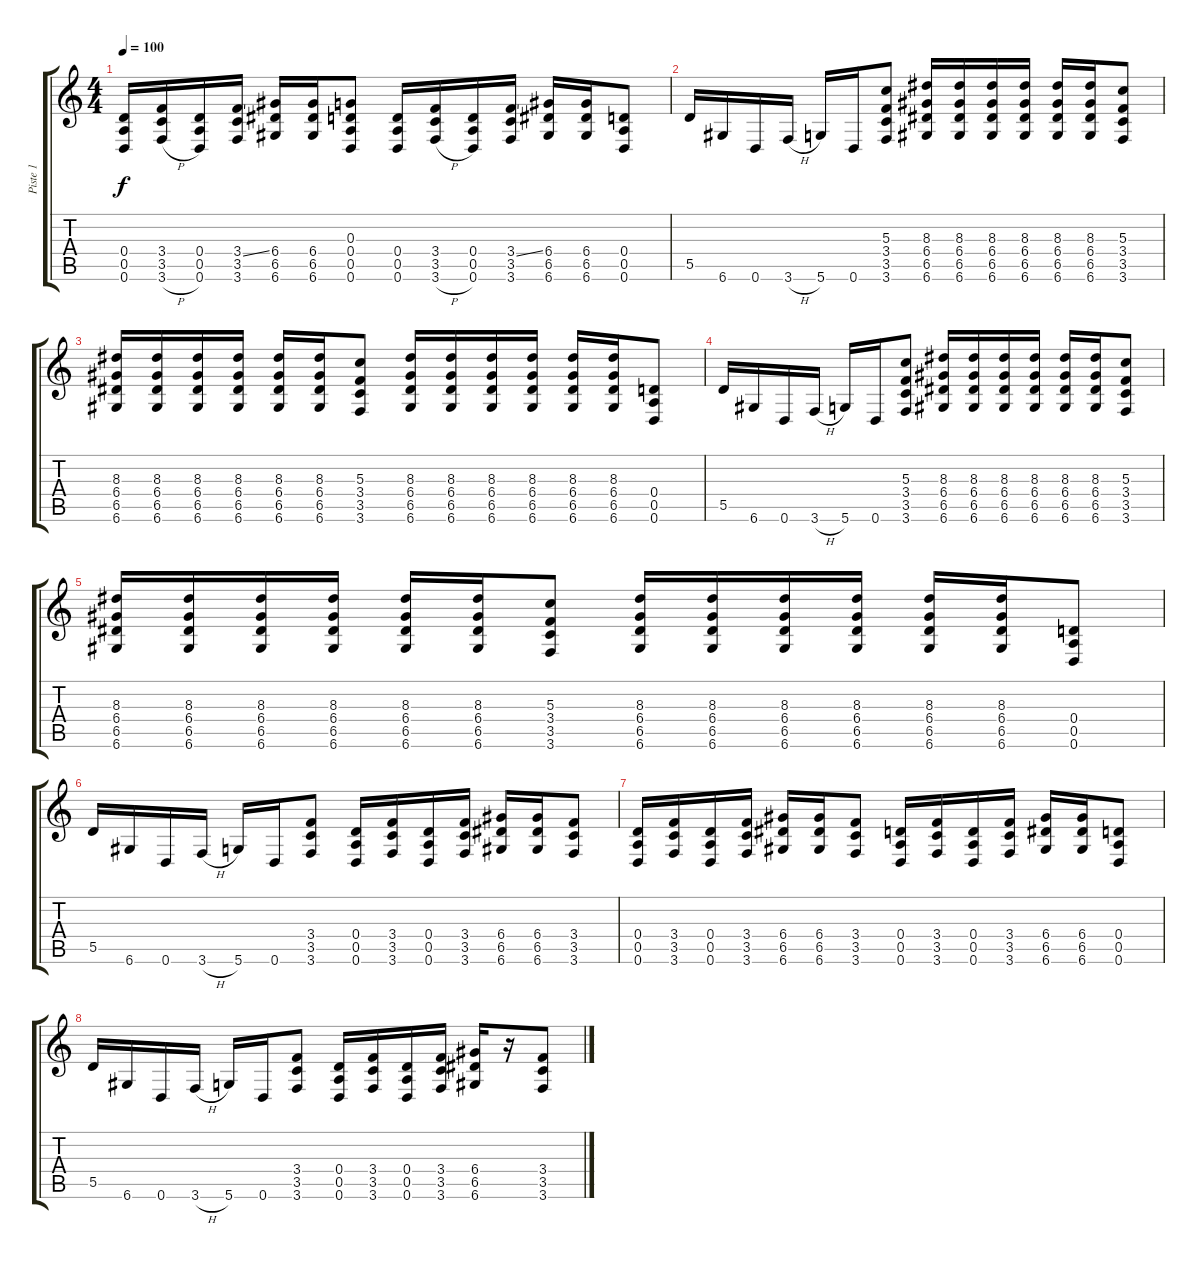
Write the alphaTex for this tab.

\track ("Piste 1" "Piste 1") {instrument overdrivenguitar}
\staff {score tabs}
\tuning (E4 B3 G3 D3 A2 D2) {hide}
\ts (4 4)
\tempo 100
\clef g2
\ks c
(0.4 0.5 0.6).16{dy f} (3.4 3.5 3.6{h}).16 (0.4 0.5 0.6).16 (3.4{ss} 3.5 3.6).16 (6.4 6.5 6.6).16 (6.4 6.5 6.6).16 (0.3 0.4 0.5 0.6).8 (0.4 0.5 0.6).16 (3.4 3.5 3.6{h}).16 (0.4 0.5 0.6).16 (3.4{ss} 3.5 3.6).16 (6.4 6.5 6.6).16 (6.4 6.5 6.6).16 (0.4 0.5 0.6).8 |
5.5.16 6.6.16 0.6.16 3.6{h}.16 5.6.16 0.6.16 (5.3 3.4 3.5 3.6).8 (8.3 6.4 6.5 6.6).16 (8.3 6.4 6.5 6.6).16 (8.3 6.4 6.5 6.6).16 (8.3 6.4 6.5 6.6).16 (8.3 6.4 6.5 6.6).16 (8.3 6.4 6.5 6.6).16 (5.3 3.4 3.5 3.6).8 |
(8.3 6.4 6.5 6.6).16 (8.3 6.4 6.5 6.6).16 (8.3 6.4 6.5 6.6).16 (8.3 6.4 6.5 6.6).16 (8.3 6.4 6.5 6.6).16 (8.3 6.4 6.5 6.6).16 (5.3 3.4 3.5 3.6).8 (8.3 6.4 6.5 6.6).16 (8.3 6.4 6.5 6.6).16 (8.3 6.4 6.5 6.6).16 (8.3 6.4 6.5 6.6).16 (8.3 6.4 6.5 6.6).16 (8.3 6.4 6.5 6.6).16 (0.4 0.5 0.6).8 |
5.5.16 6.6.16 0.6.16 3.6{h}.16 5.6.16 0.6.16 (5.3 3.4 3.5 3.6).8 (8.3 6.4 6.5 6.6).16 (8.3 6.4 6.5 6.6).16 (8.3 6.4 6.5 6.6).16 (8.3 6.4 6.5 6.6).16 (8.3 6.4 6.5 6.6).16 (8.3 6.4 6.5 6.6).16 (5.3 3.4 3.5 3.6).8 |
(8.3 6.4 6.5 6.6).16 (8.3 6.4 6.5 6.6).16 (8.3 6.4 6.5 6.6).16 (8.3 6.4 6.5 6.6).16 (8.3 6.4 6.5 6.6).16 (8.3 6.4 6.5 6.6).16 (5.3 3.4 3.5 3.6).8 (8.3 6.4 6.5 6.6).16 (8.3 6.4 6.5 6.6).16 (8.3 6.4 6.5 6.6).16 (8.3 6.4 6.5 6.6).16 (8.3 6.4 6.5 6.6).16 (8.3 6.4 6.5 6.6).16 (0.4 0.5 0.6).8 |
5.5.16 6.6.16 0.6.16 3.6{h}.16 5.6.16 0.6.16 (3.4 3.5 3.6).8 (0.4 0.5 0.6).16 (3.4 3.5 3.6).16 (0.4 0.5 0.6).16 (3.4 3.5 3.6).16 (6.4 6.5 6.6).16 (6.4 6.5 6.6).16 (3.4 3.5 3.6).8 |
(0.4 0.5 0.6).16 (3.4 3.5 3.6).16 (0.4 0.5 0.6).16 (3.4 3.5 3.6).16 (6.4 6.5 6.6).16 (6.4 6.5 6.6).16 (3.4 3.5 3.6).8 (0.4 0.5 0.6).16 (3.4 3.5 3.6).16 (0.4 0.5 0.6).16 (3.4 3.5 3.6).16 (6.4 6.5 6.6).16 (6.4 6.5 6.6).16 (0.4 0.5 0.6).8 |
5.5.16 6.6.16 0.6.16 3.6{h}.16 5.6.16 0.6.16 (3.4 3.5 3.6).8 (0.4 0.5 0.6).16 (3.4 3.5 3.6).16 (0.4 0.5 0.6).16 (3.4 3.5 3.6).16 (6.4 6.5 6.6).16 r.16 (3.4 3.5 3.6).8
